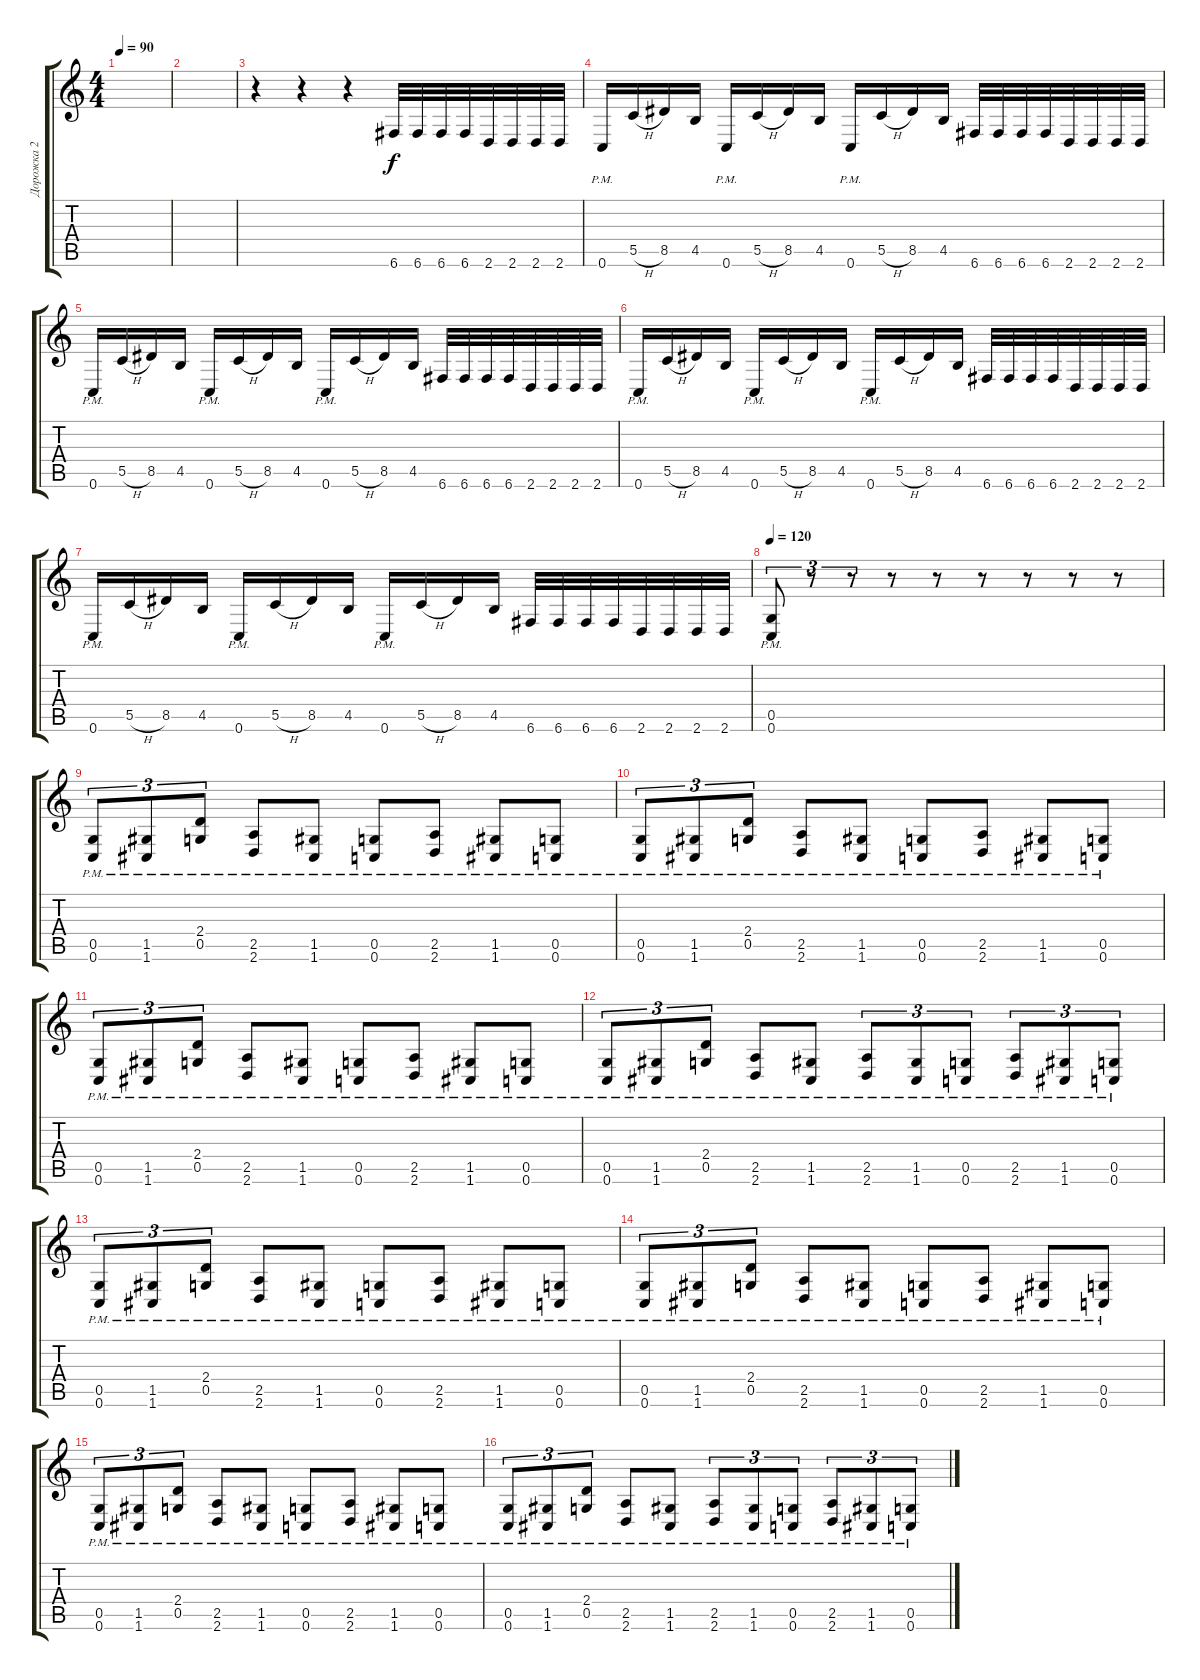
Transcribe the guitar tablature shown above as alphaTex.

\track ("Дорожка 2" "Дорожка 2") {instrument distortionguitar}
\staff {score tabs}
\tuning (D4 A3 F3 C3 G2 C2) {hide}
\ts (4 4)
\tempo 90
\clef g2
\ks c
|
|
r.4 r.4 r.4 6.6.32 6.6.32 6.6.32 6.6.32 2.6.32 2.6.32 2.6.32 2.6.32 |
0.6{pm}.16 5.5{h}.16 8.5.16 4.5.16 0.6{pm}.16 5.5{h}.16 8.5.16 4.5.16 0.6{pm}.16 5.5{h}.16 8.5.16 4.5.16 6.6.32 6.6.32 6.6.32 6.6.32 2.6.32 2.6.32 2.6.32 2.6.32 |
0.6{pm}.16 5.5{h}.16 8.5.16 4.5.16 0.6{pm}.16 5.5{h}.16 8.5.16 4.5.16 0.6{pm}.16 5.5{h}.16 8.5.16 4.5.16 6.6.32 6.6.32 6.6.32 6.6.32 2.6.32 2.6.32 2.6.32 2.6.32 |
0.6{pm}.16 5.5{h}.16 8.5.16 4.5.16 0.6{pm}.16 5.5{h}.16 8.5.16 4.5.16 0.6{pm}.16 5.5{h}.16 8.5.16 4.5.16 6.6.32 6.6.32 6.6.32 6.6.32 2.6.32 2.6.32 2.6.32 2.6.32 |
0.6{pm}.16 5.5{h}.16 8.5.16 4.5.16 0.6{pm}.16 5.5{h}.16 8.5.16 4.5.16 0.6{pm}.16 5.5{h}.16 8.5.16 4.5.16 6.6.32 6.6.32 6.6.32 6.6.32 2.6.32 2.6.32 2.6.32 2.6.32 |
\tempo 120
(0.5{pm} 0.6).8{tu (3 2)} r.8{tu (3 2)} r.8{tu (3 2)} r.8 r.8 r.8 r.8 r.8 r.8 |
(0.5{pm} 0.6).8{tu (3 2)} (1.5{pm} 1.6).8{tu (3 2)} (2.4{pm} 0.5).8{tu (3 2)} (2.5{pm} 2.6).8 (1.5{pm} 1.6).8 (0.5{pm} 0.6).8 (2.5{pm} 2.6).8 (1.5{pm} 1.6).8 (0.5{pm} 0.6).8 |
(0.5{pm} 0.6).8{tu (3 2)} (1.5{pm} 1.6).8{tu (3 2)} (2.4{pm} 0.5).8{tu (3 2)} (2.5{pm} 2.6).8 (1.5{pm} 1.6).8 (0.5{pm} 0.6).8 (2.5{pm} 2.6).8 (1.5{pm} 1.6).8 (0.5{pm} 0.6).8 |
(0.5{pm} 0.6).8{tu (3 2)} (1.5{pm} 1.6).8{tu (3 2)} (2.4{pm} 0.5).8{tu (3 2)} (2.5{pm} 2.6).8 (1.5{pm} 1.6).8 (0.5{pm} 0.6).8 (2.5{pm} 2.6).8 (1.5{pm} 1.6).8 (0.5{pm} 0.6).8 |
(0.5{pm} 0.6).8{tu (3 2)} (1.5{pm} 1.6).8{tu (3 2)} (2.4{pm} 0.5).8{tu (3 2)} (2.5{pm} 2.6).8 (1.5{pm} 1.6).8 (2.5{pm} 2.6).8{tu (3 2)} (1.5{pm} 1.6).8{tu (3 2)} (0.5{pm} 0.6).8{tu (3 2)} (2.5{pm} 2.6).8{tu (3 2)} (1.5{pm} 1.6).8{tu (3 2)} (0.5{pm} 0.6).8{tu (3 2)} |
(0.5{pm} 0.6).8{tu (3 2)} (1.5{pm} 1.6).8{tu (3 2)} (2.4{pm} 0.5).8{tu (3 2)} (2.5{pm} 2.6).8 (1.5{pm} 1.6).8 (0.5{pm} 0.6).8 (2.5{pm} 2.6).8 (1.5{pm} 1.6).8 (0.5{pm} 0.6).8 |
(0.5{pm} 0.6).8{tu (3 2)} (1.5{pm} 1.6).8{tu (3 2)} (2.4{pm} 0.5).8{tu (3 2)} (2.5{pm} 2.6).8 (1.5{pm} 1.6).8 (0.5{pm} 0.6).8 (2.5{pm} 2.6).8 (1.5{pm} 1.6).8 (0.5{pm} 0.6).8 |
(0.5{pm} 0.6).8{tu (3 2)} (1.5{pm} 1.6).8{tu (3 2)} (2.4{pm} 0.5).8{tu (3 2)} (2.5{pm} 2.6).8 (1.5{pm} 1.6).8 (0.5{pm} 0.6).8 (2.5{pm} 2.6).8 (1.5{pm} 1.6).8 (0.5{pm} 0.6).8 |
(0.5{pm} 0.6).8{tu (3 2)} (1.5{pm} 1.6).8{tu (3 2)} (2.4{pm} 0.5).8{tu (3 2)} (2.5{pm} 2.6).8 (1.5{pm} 1.6).8 (2.5{pm} 2.6).8{tu (3 2)} (1.5{pm} 1.6).8{tu (3 2)} (0.5{pm} 0.6).8{tu (3 2)} (2.5{pm} 2.6).8{tu (3 2)} (1.5{pm} 1.6).8{tu (3 2)} (0.5{pm} 0.6).8{tu (3 2)}
